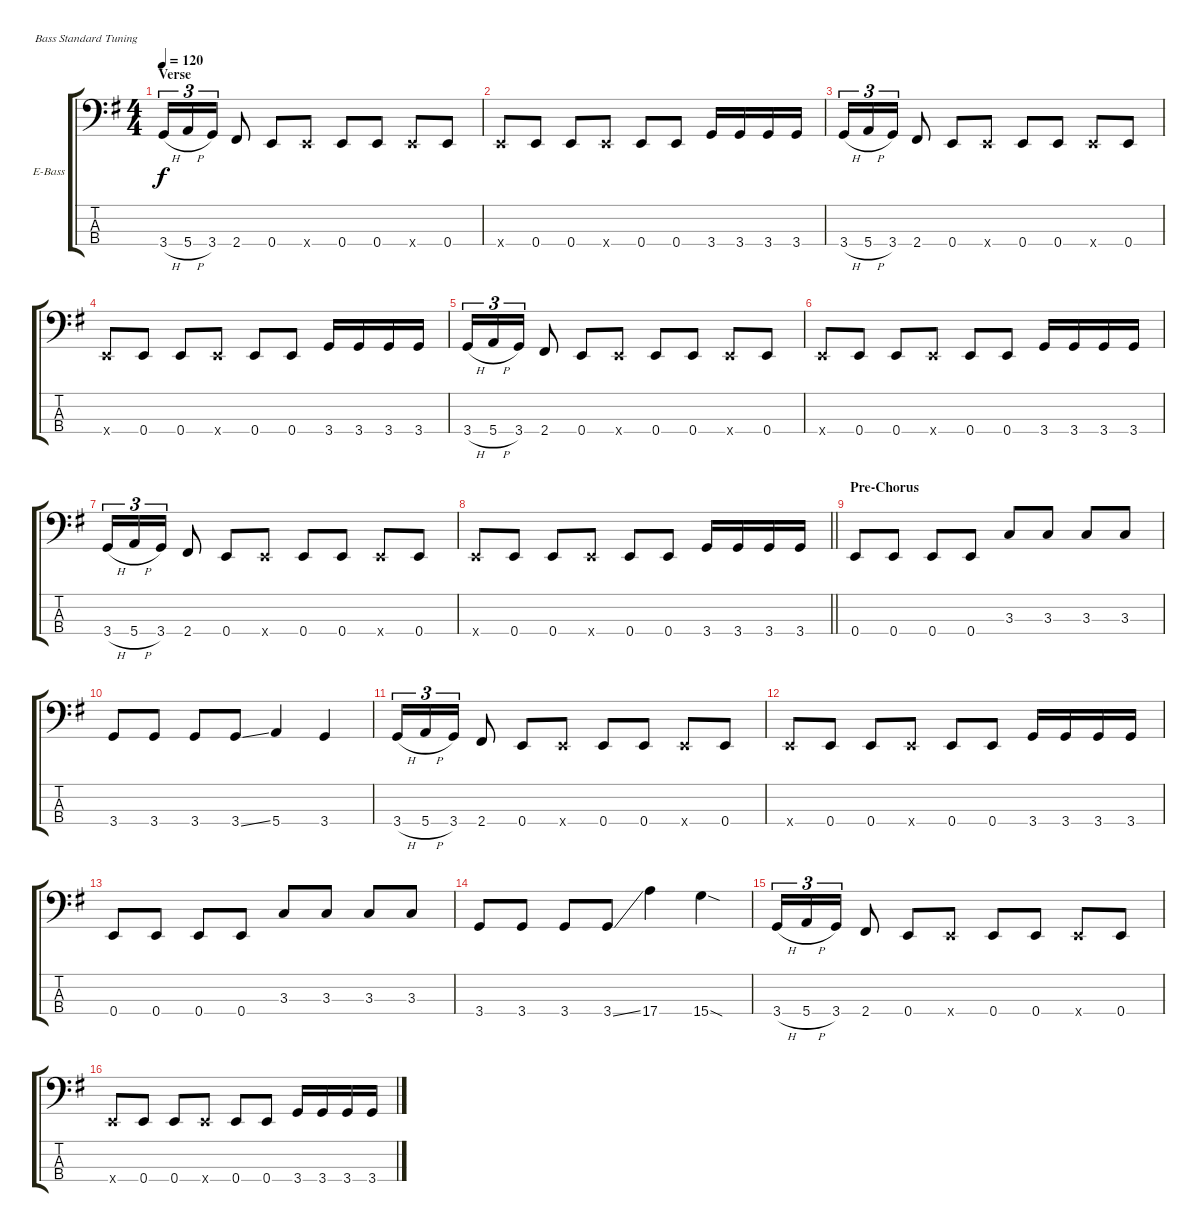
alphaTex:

\defaultSystemsLayout 4
\bracketExtendMode groupsimilarinstruments
\firstSystemTrackNameOrientation horizontal
\otherSystemsTrackNameOrientation horizontal
\track ("Bass" "E-Bass") {instrument electricbassfinger}
\staff {score tabs}
\tuning (G2 D2 A1 E1)
\ts (4 4)
\section ("" "Verse")
\tempo 120
\clef f4
\scale
0.322917
\ks g
3.4{h}.16{tu (3 2) dy f} 5.4{h}.16{tu (3 2)} 3.4.16{tu (3 2)} 2.4.8 0.4.8 0.4{x}.8 0.4.8 0.4.8 0.4{x}.8 0.4.8 |
\scale
0.333333 0.4{x}.8 0.4.8 0.4.8 0.4{x}.8 0.4.8 0.4.8 3.4.16 3.4.16 3.4.16 3.4.16 |
\scale
0.333333 3.4{h}.16{tu (3 2)} 5.4{h}.16{tu (3 2)} 3.4.16{tu (3 2)} 2.4.8 0.4.8 0.4{x}.8 0.4.8 0.4.8 0.4{x}.8 0.4.8 |
\scale
0.333333 0.4{x}.8 0.4.8 0.4.8 0.4{x}.8 0.4.8 0.4.8 3.4.16 3.4.16 3.4.16 3.4.16 |
\scale
0.333333 3.4{h}.16{tu (3 2)} 5.4{h}.16{tu (3 2)} 3.4.16{tu (3 2)} 2.4.8 0.4.8 0.4{x}.8 0.4.8 0.4.8 0.4{x}.8 0.4.8 |
\scale
0.333333 0.4{x}.8 0.4.8 0.4.8 0.4{x}.8 0.4.8 0.4.8 3.4.16 3.4.16 3.4.16 3.4.16 |
\scale
0.333333 3.4{h}.16{tu (3 2)} 5.4{h}.16{tu (3 2)} 3.4.16{tu (3 2)} 2.4.8 0.4.8 0.4{x}.8 0.4.8 0.4.8 0.4{x}.8 0.4.8 |
\scale
0.333333
\barLineRight lightlight
0.4{x}.8 0.4.8 0.4.8 0.4{x}.8 0.4.8 0.4.8 3.4.16 3.4.16 3.4.16 3.4.16 |
\section ("" "Pre-Chorus")
\scale
0.333333 0.4.8 0.4.8 0.4.8 0.4.8 3.3.8 3.3.8 3.3.8 3.3.8 |
\scale
0.333333 3.4.8 3.4.8 3.4.8 3.4{ss}.8 5.4.4 3.4.4 |
\scale
0.333333 3.4{h}.16{tu (3 2)} 5.4{h}.16{tu (3 2)} 3.4.16{tu (3 2)} 2.4.8 0.4.8 0.4{x}.8 0.4.8 0.4.8 0.4{x}.8 0.4.8 |
\scale
0.333333 0.4{x}.8 0.4.8 0.4.8 0.4{x}.8 0.4.8 0.4.8 3.4.16 3.4.16 3.4.16 3.4.16 |
\scale
0.333333 0.4.8 0.4.8 0.4.8 0.4.8 3.3.8 3.3.8 3.3.8 3.3.8 |
\scale
0.333333 3.4.8 3.4.8 3.4.8 3.4{ss}.8 17.4.4 15.4{sod}.4 |
\scale
0.333333 3.4{h}.16{tu (3 2)} 5.4{h}.16{tu (3 2)} 3.4.16{tu (3 2)} 2.4.8 0.4.8 0.4{x}.8 0.4.8 0.4.8 0.4{x}.8 0.4.8 |
\scale
0.333333 0.4{x}.8 0.4.8 0.4.8 0.4{x}.8 0.4.8 0.4.8 3.4.16 3.4.16 3.4.16 3.4.16
